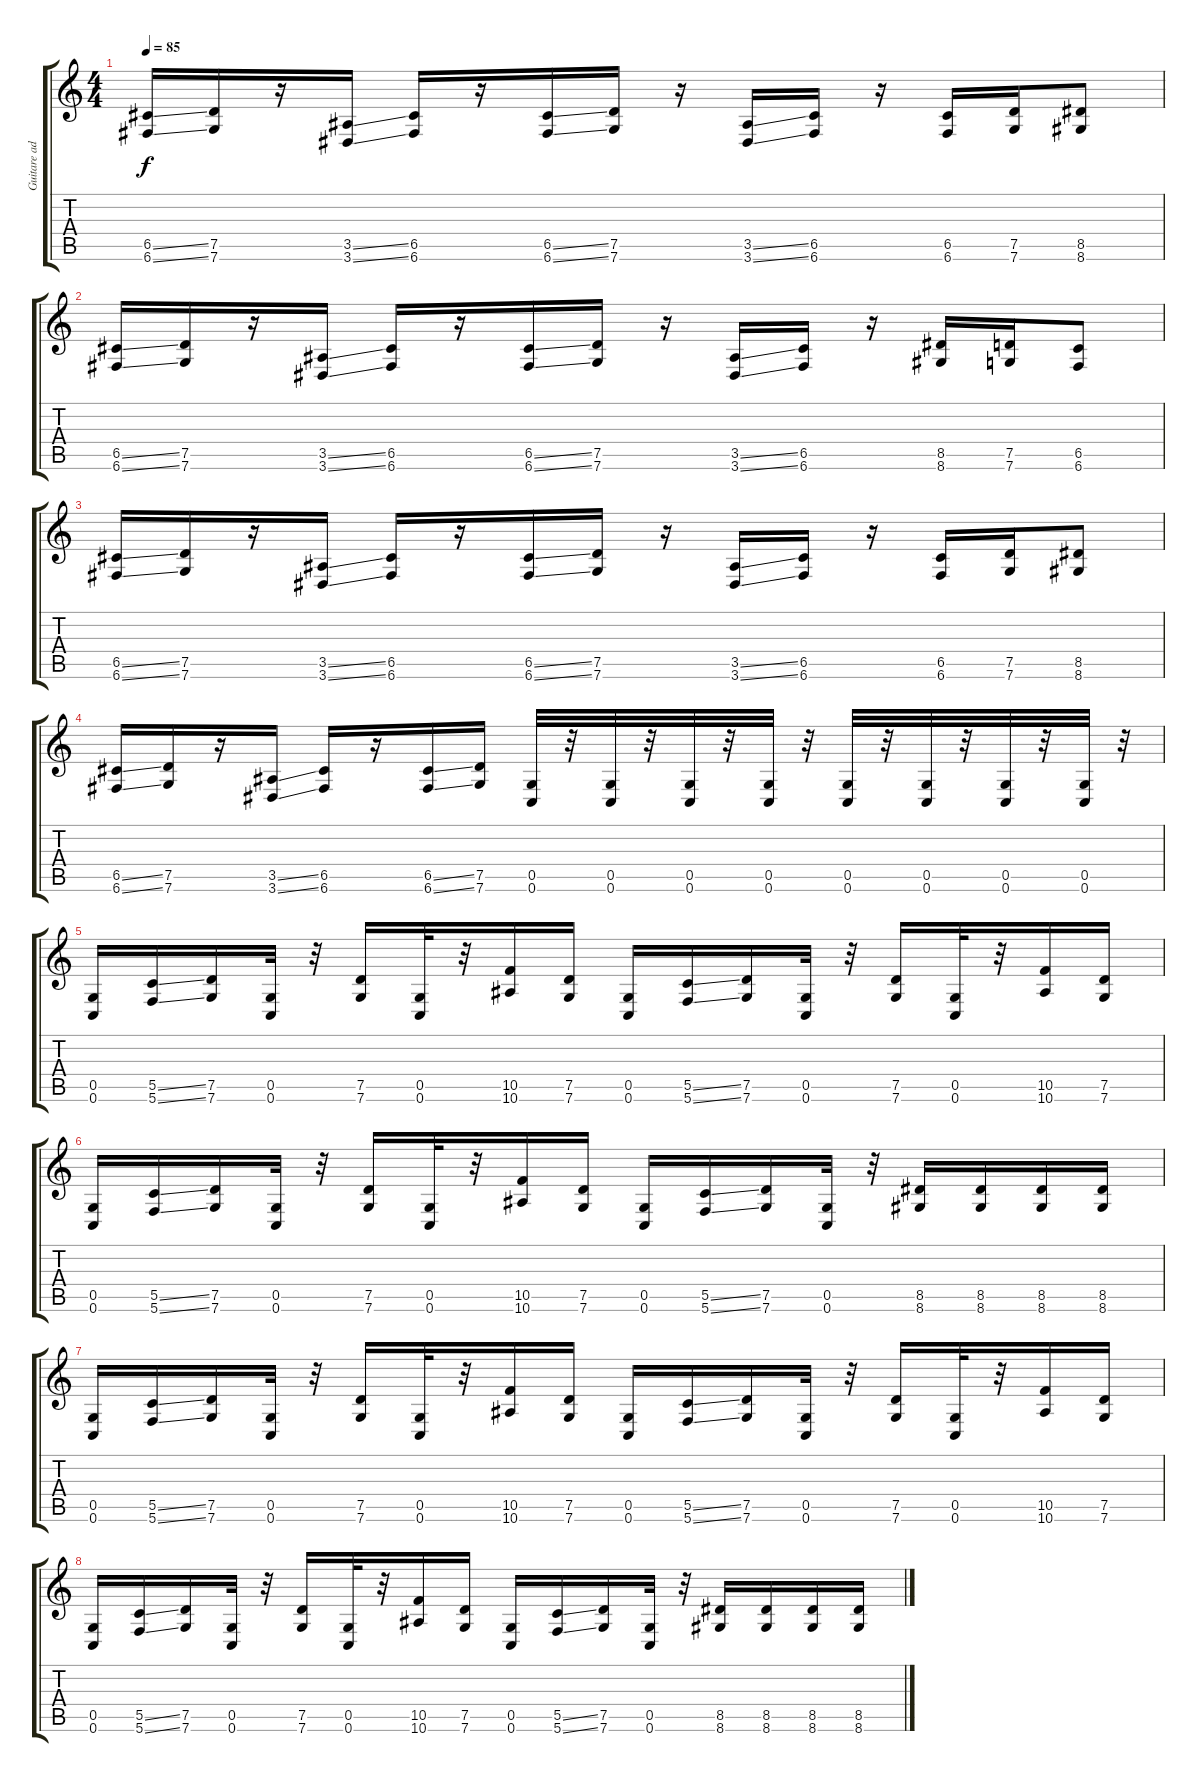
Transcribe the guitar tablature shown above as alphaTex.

\track ("Guitare additionnelle" "Guitare ad") {instrument distortionguitar}
\staff {score tabs}
\tuning (D4 A3 F3 C3 G2 C2) {hide}
\ts (4 4)
\tempo 85
\clef g2
\ks c
(6.5{ss} 6.6{ss}).16{dy f} (7.5 7.6).16 r.16 (3.5{ss} 3.6{ss}).16 (6.5 6.6).16 r.16 (6.5{ss} 6.6{ss}).16 (7.5 7.6).16 r.16 (3.5{ss} 3.6{ss}).16 (6.5 6.6).16 r.16 (6.5 6.6).16 (7.5 7.6).16 (8.5 8.6).8 |
(6.5{ss} 6.6{ss}).16 (7.5 7.6).16 r.16 (3.5{ss} 3.6{ss}).16 (6.5 6.6).16 r.16 (6.5{ss} 6.6{ss}).16 (7.5 7.6).16 r.16 (3.5{ss} 3.6{ss}).16 (6.5 6.6).16 r.16 (8.5 8.6).16 (7.5 7.6).16 (6.5 6.6).8 |
(6.5{ss} 6.6{ss}).16 (7.5 7.6).16 r.16 (3.5{ss} 3.6{ss}).16 (6.5 6.6).16 r.16 (6.5{ss} 6.6{ss}).16 (7.5 7.6).16 r.16 (3.5{ss} 3.6{ss}).16 (6.5 6.6).16 r.16 (6.5 6.6).16 (7.5 7.6).16 (8.5 8.6).8 |
(6.5{ss} 6.6{ss}).16 (7.5 7.6).16 r.16 (3.5{ss} 3.6{ss}).16 (6.5 6.6).16 r.16 (6.5{ss} 6.6{ss}).16 (7.5 7.6).16 (0.5 0.6).32 r.32 (0.5 0.6).32 r.32 (0.5 0.6).32 r.32 (0.5 0.6).32 r.32 (0.5 0.6).32 r.32 (0.5 0.6).32 r.32 (0.5 0.6).32 r.32 (0.5 0.6).32 r.32 |
(0.5 0.6).16 (5.5{ss} 5.6{ss}).16 (7.5 7.6).16 (0.5 0.6).32 r.32 (7.5 7.6).16 (0.5 0.6).32 r.32 (10.5 10.6).16 (7.5 7.6).16 (0.5 0.6).16 (5.5{ss} 5.6{ss}).16 (7.5 7.6).16 (0.5 0.6).32 r.32 (7.5 7.6).16 (0.5 0.6).32 r.32 (10.5 10.6).16 (7.5 7.6).16 |
(0.5 0.6).16 (5.5{ss} 5.6{ss}).16 (7.5 7.6).16 (0.5 0.6).32 r.32 (7.5 7.6).16 (0.5 0.6).32 r.32 (10.5 10.6).16 (7.5 7.6).16 (0.5 0.6).16 (5.5{ss} 5.6{ss}).16 (7.5 7.6).16 (0.5 0.6).32 r.32 (8.5 8.6).16 (8.5 8.6).16 (8.5 8.6).16 (8.5 8.6).16 |
(0.5 0.6).16 (5.5{ss} 5.6{ss}).16 (7.5 7.6).16 (0.5 0.6).32 r.32 (7.5 7.6).16 (0.5 0.6).32 r.32 (10.5 10.6).16 (7.5 7.6).16 (0.5 0.6).16 (5.5{ss} 5.6{ss}).16 (7.5 7.6).16 (0.5 0.6).32 r.32 (7.5 7.6).16 (0.5 0.6).32 r.32 (10.5 10.6).16 (7.5 7.6).16 |
(0.5 0.6).16 (5.5{ss} 5.6{ss}).16 (7.5 7.6).16 (0.5 0.6).32 r.32 (7.5 7.6).16 (0.5 0.6).32 r.32 (10.5 10.6).16 (7.5 7.6).16 (0.5 0.6).16 (5.5{ss} 5.6{ss}).16 (7.5 7.6).16 (0.5 0.6).32 r.32 (8.5 8.6).16 (8.5 8.6).16 (8.5 8.6).16 (8.5 8.6).16
